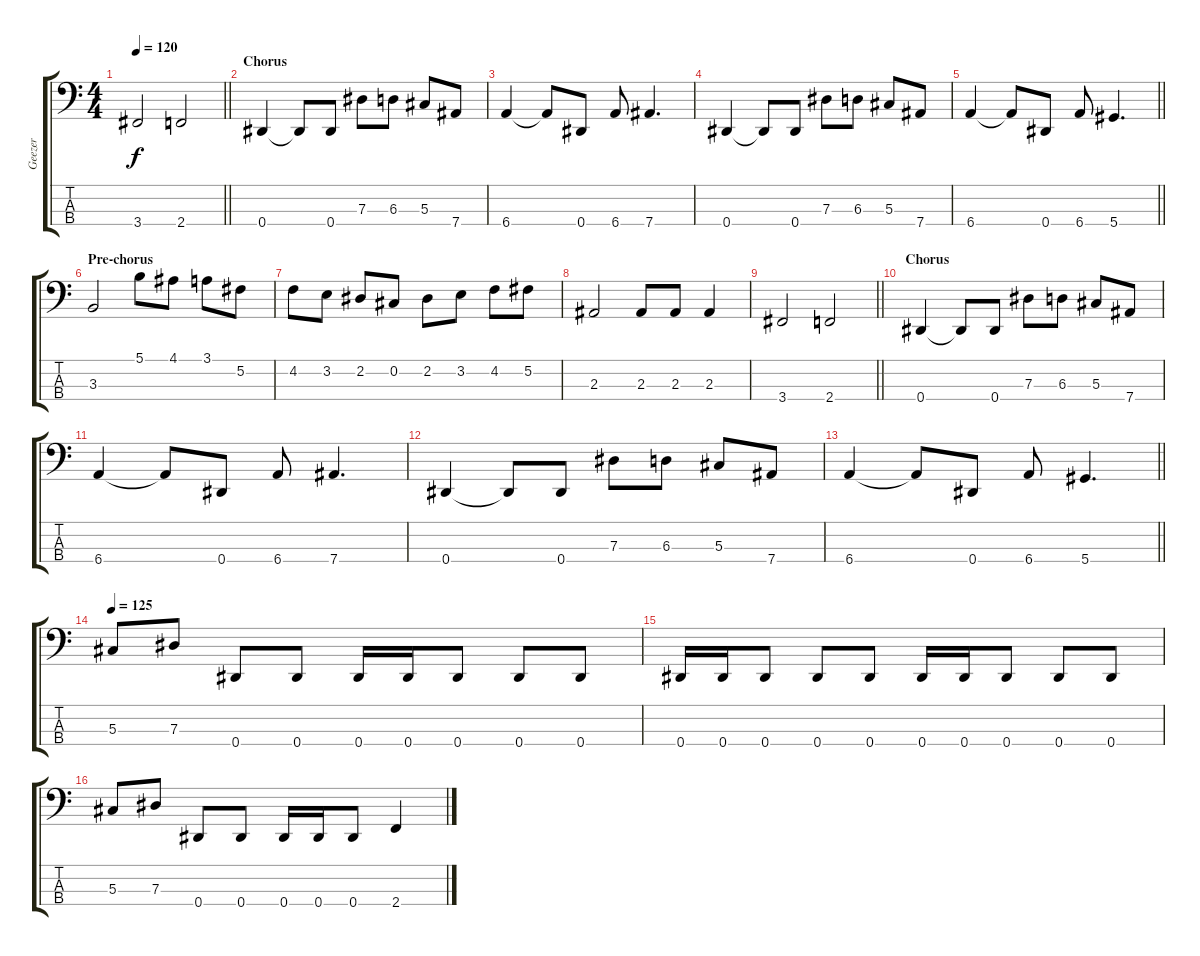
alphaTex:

\track ("Geezer" "Geezer") {instrument electricbassfinger}
\staff {score tabs}
\tuning (Gb2 Db2 Ab1 Eb1) {hide}
\ts (4 4)
\tempo 120
\clef f4
\barLineRight lightlight
\ks c
3.4.2{dy f} 2.4.2 |
\section ("" "Chorus")
0.4.4 0.4{t}.8 0.4.8 7.3.8 6.3.8 5.3.8 7.4.8 |
6.4.4 6.4{t}.8 0.4.8 6.4.8 7.4.4{d} |
0.4.4 0.4{t}.8 0.4.8 7.3.8 6.3.8 5.3.8 7.4.8 |
\barLineRight lightlight
6.4.4 6.4{t}.8 0.4.8 6.4.8 5.4.4{d} |
\section ("" "Pre-chorus")
3.3.2 5.1.8 4.1.8 3.1.8 5.2.8 |
4.2.8 3.2.8 2.2.8 0.2.8 2.2.8 3.2.8 4.2.8 5.2.8 |
2.3.2 2.3.8 2.3.8 2.3.4 |
\barLineRight lightlight
3.4.2 2.4.2 |
\section ("" " Chorus")
0.4.4 0.4{t}.8 0.4.8 7.3.8 6.3.8 5.3.8 7.4.8 |
6.4.4 6.4{t}.8 0.4.8 6.4.8 7.4.4{d} |
0.4.4 0.4{t}.8 0.4.8 7.3.8 6.3.8 5.3.8 7.4.8 |
\barLineRight lightlight
6.4.4 6.4{t}.8 0.4.8 6.4.8 5.4.4{d} |
\tempo 125
5.3.8 7.3.8 0.4.8 0.4.8 0.4.16 0.4.16 0.4.8 0.4.8 0.4.8 |
0.4.16 0.4.16 0.4.8 0.4.8 0.4.8 0.4.16 0.4.16 0.4.8 0.4.8 0.4.8 |
5.3.8 7.3.8 0.4.8 0.4.8 0.4.16 0.4.16 0.4.8 2.4.4
